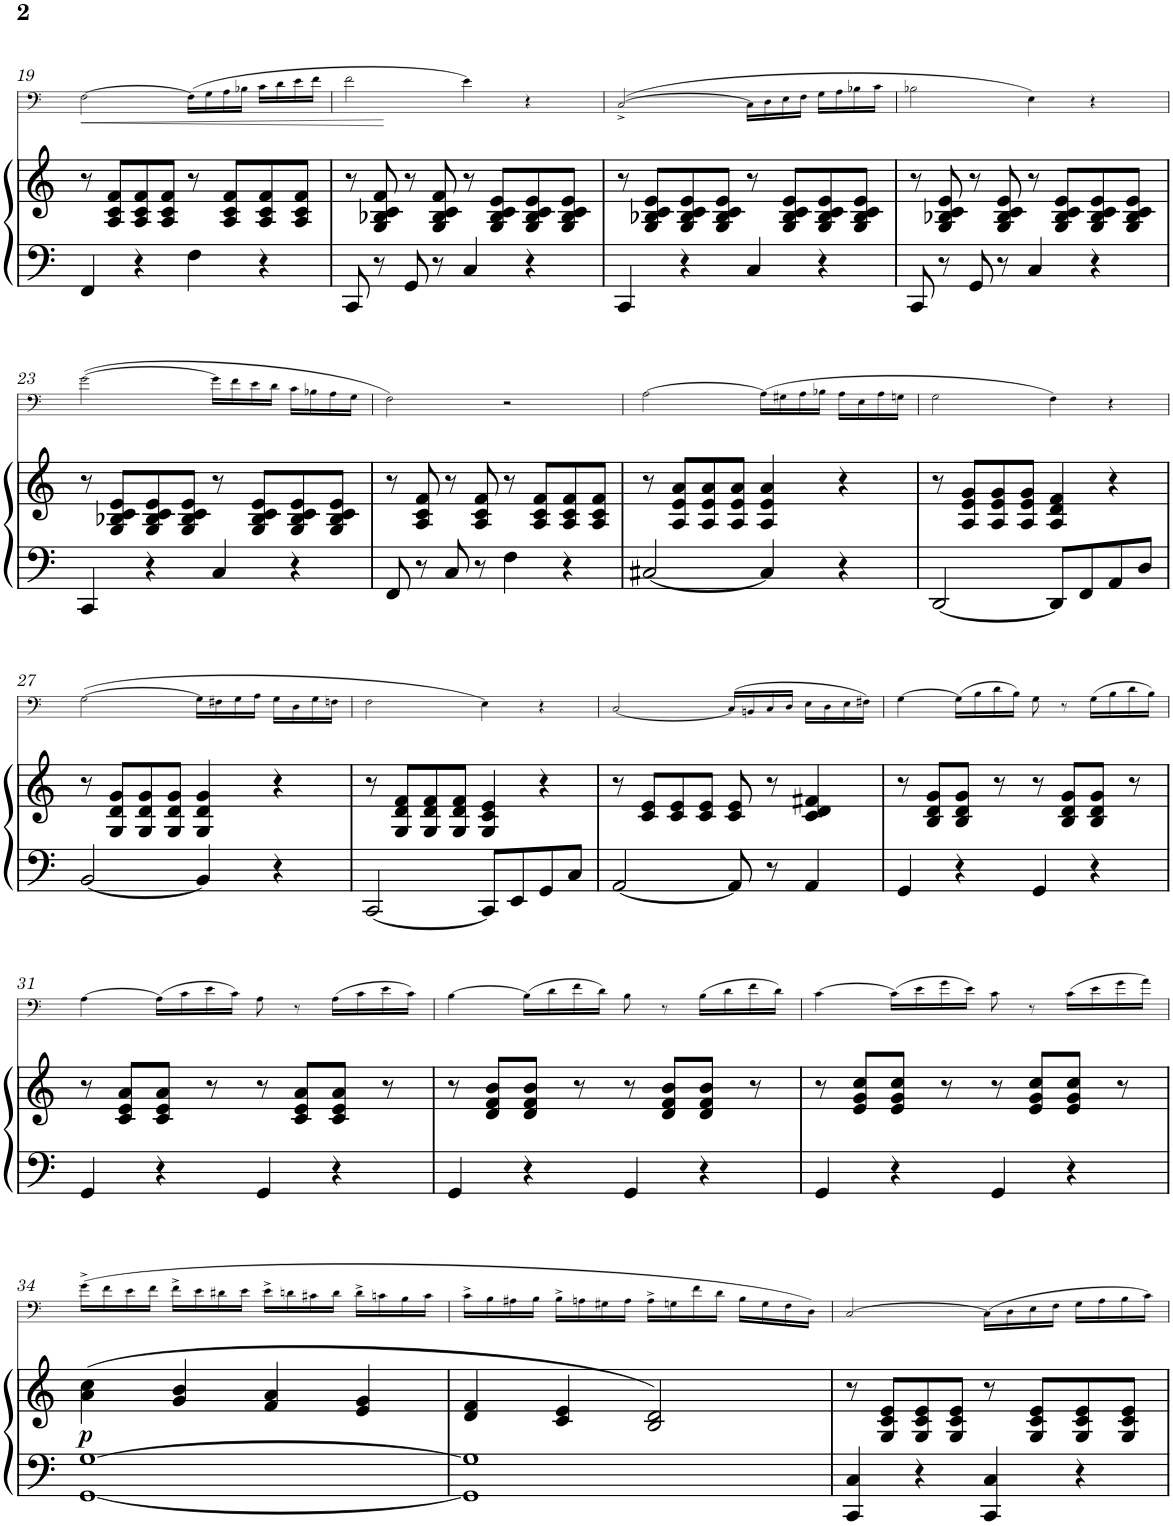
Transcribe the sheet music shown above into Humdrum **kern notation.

**kern	**kern	**dynam	**kern	**dynam
*part2	*part2	*part2	*part1	*part1
*staff3	*staff2	*staff2/3	*staff1	*staff1
*I"Piano	*	*	*I"Trombone	*
*I'Pno	*	*	*I'Trb	*
!!LO:PB:g=z
*clefF4	*clefG2	*	*clefF4	*
*k[]	*k[]	*	*k[]	*
*M4/4	*M4/4	*	*M4/4	*
*met(c)	*met(c)	*	*met(c)	*
=19	=19	=19	=19	=19
!	!	!	!	!LO:HP:b
4FF/	8r	.	[2F\	<
.	8A/ 8c/ 8f/L	.	.	.
4r	8A/ 8c/ 8f/	.	.	.
.	8A/ 8c/ 8f/J	.	.	.
4F\	8r	.	(16F\LL]	.
.	.	.	16G\	.
.	8A/ 8c/ 8f/L	.	16A\	.
.	.	.	16B-X\JJ	.
4r	8A/ 8c/ 8f/	.	16c\LL	.
.	.	.	16d\	.
.	8A/ 8c/ 8f/J	.	16e\	.
.	.	.	16f\JJ	.
=20	=20	=20	=20	=20
8CC/	8r	.	2f\	.
8r	8G/ 8B-X/ 8c/ 8f/	.	.	.
8GG/	8r	.	.	.
8r	8G/ 8B-/ 8c/ 8f/	.	.	.
4C/	8r	.	4e\)	[
.	8G/ 8B-/ 8c/ 8e/L	.	.	.
4r	8G/ 8B-/ 8c/ 8e/	.	4r	.
.	8G/ 8B-/ 8c/ 8e/J	.	.	.
=21	=21	=21	=21	=21
4CC/	8r	.	([2C^/	.
.	8G/ 8B-X/ 8c/ 8e/L	.	.	.
4r	8G/ 8B-/ 8c/ 8e/	.	.	.
.	8G/ 8B-/ 8c/ 8e/J	.	.	.
4C/	8r	.	16C\LL]	.
.	.	.	16D\	.
.	8G/ 8B-/ 8c/ 8e/L	.	16E\	.
.	.	.	16F\JJ	.
4r	8G/ 8B-/ 8c/ 8e/	.	16G\LL	.
.	.	.	16A\	.
.	8G/ 8B-/ 8c/ 8e/J	.	16B-X\	.
.	.	.	16c\JJ	.
=22	=22	=22	=22	=22
8CC/	8r	.	2B-X\	.
8r	8G/ 8B-X/ 8c/ 8e/	.	.	.
8GG/	8r	.	.	.
8r	8G/ 8B-/ 8c/ 8e/	.	.	.
4C/	8r	.	4E\)	.
.	8G/ 8B-/ 8c/ 8e/L	.	.	.
4r	8G/ 8B-/ 8c/ 8e/	.	4r	.
.	8G/ 8B-/ 8c/ 8e/J	.	.	.
!!LO:LB:g=z
=23	=23	=23	=23	=23
4CC/	8r	.	([2g\	.
.	8G/ 8B-X/ 8c/ 8e/L	.	.	.
4r	8G/ 8B-/ 8c/ 8e/	.	.	.
.	8G/ 8B-/ 8c/ 8e/J	.	.	.
4C/	8r	.	16g\LL]	.
.	.	.	16f\	.
.	8G/ 8B-/ 8c/ 8e/L	.	16e\	.
.	.	.	16d\JJ	.
4r	8G/ 8B-/ 8c/ 8e/	.	16c\LL	.
.	.	.	16B-X\	.
.	8G/ 8B-/ 8c/ 8e/J	.	16A\	.
.	.	.	16G\JJ	.
=24	=24	=24	=24	=24
8FF/	8r	.	2F\)	.
8r	8A/ 8c/ 8f/	.	.	.
8C/	8r	.	.	.
8r	8A/ 8c/ 8f/	.	.	.
4F\	8r	.	2r	.
.	8A/ 8c/ 8f/L	.	.	.
4r	8A/ 8c/ 8f/	.	.	.
.	8A/ 8c/ 8f/J	.	.	.
=25	=25	=25	=25	=25
[2C#X/	8r	.	[2A\	.
.	8A/ 8e/ 8a/L	.	.	.
.	8A/ 8e/ 8a/	.	.	.
.	8A/ 8e/ 8a/J	.	.	.
4C#/]	4A/ 4e/ 4a/	.	(16A\LL]	.
.	.	.	16G#X\	.
.	.	.	16A\	.
.	.	.	16B-X\JJ	.
4r	4r	.	16A\LL	.
.	.	.	16E\	.
.	.	.	16A\	.
.	.	.	16Gn\JJ	.
=26	=26	=26	=26	=26
[2DD/	8r	.	2G\	.
.	8A/ 8e/ 8g/L	.	.	.
.	8A/ 8e/ 8g/	.	.	.
.	8A/ 8e/ 8g/J	.	.	.
8DD/L]	4A/ 4d/ 4f/	.	4F\)	.
8FF/	.	.	.	.
8AA/	4r	.	4r	.
8D/J	.	.	.	.
!!LO:LB:g=z
=27	=27	=27	=27	=27
[2BB/	8r	.	([2G\	.
.	8G/ 8d/ 8g/L	.	.	.
.	8G/ 8d/ 8g/	.	.	.
.	8G/ 8d/ 8g/J	.	.	.
4BB/]	4G/ 4d/ 4g/	.	16G\LL]	.
.	.	.	16F#X\	.
.	.	.	16G\	.
.	.	.	16A\JJ	.
4r	4r	.	16G\LL	.
.	.	.	16D\	.
.	.	.	16G\	.
.	.	.	16Fn\JJ	.
=28	=28	=28	=28	=28
[2CC/	8r	.	2F\	.
.	8G/ 8d/ 8f/L	.	.	.
.	8G/ 8d/ 8f/	.	.	.
.	8G/ 8d/ 8f/J	.	.	.
8CC/L]	4G/ 4c/ 4e/	.	4E\)	.
8EE/	.	.	.	.
8GG/	4r	.	4r	.
8C/J	.	.	.	.
=29	=29	=29	=29	=29
[2AA/	8r	.	[2C/	.
.	8c/ 8e/L	.	.	.
.	8c/ 8e/	.	.	.
.	8c/ 8e/J	.	.	.
8AA/]	8c/ 8e/	.	(16C/LL]	.
.	.	.	16BBn/	.
8r	8r	.	16C/	.
.	.	.	16D/JJ	.
4AA/	4c/ 4d/ 4f#X/	.	16E\LL	.
.	.	.	16D\	.
.	.	.	16E\	.
.	.	.	16F#X\JJ)	.
=30	=30	=30	=30	=30
4GG/	8r	.	[4G\	.
.	8B/ 8d/ 8g/L	.	.	.
4r	8B/ 8d/ 8g/J	.	(16G\LL]	.
.	.	.	16B\	.
.	8r	.	16d\	.
.	.	.	16B\JJ)	.
4GG/	8r	.	8G\	.
.	8B/ 8d/ 8g/L	.	8r	.
4r	8B/ 8d/ 8g/J	.	(16G\LL	.
.	.	.	16B\	.
.	8r	.	16d\	.
.	.	.	16B\JJ)	.
!!LO:LB:g=z
=31	=31	=31	=31	=31
4GG/	8r	.	[4A\	.
.	8c/ 8e/ 8a/L	.	.	.
4r	8c/ 8e/ 8a/J	.	(16A\LL]	.
.	.	.	16c\	.
.	8r	.	16e\	.
.	.	.	16c\JJ)	.
4GG/	8r	.	8A\	.
.	8c/ 8e/ 8a/L	.	8r	.
4r	8c/ 8e/ 8a/J	.	(16A\LL	.
.	.	.	16c\	.
.	8r	.	16e\	.
.	.	.	16c\JJ)	.
=32	=32	=32	=32	=32
4GG/	8r	.	[4B\	.
.	8d/ 8f/ 8b/L	.	.	.
4r	8d/ 8f/ 8b/J	.	(16B\LL]	.
.	.	.	16d\	.
.	8r	.	16f\	.
.	.	.	16d\JJ)	.
4GG/	8r	.	8B\	.
.	8d/ 8f/ 8b/L	.	8r	.
4r	8d/ 8f/ 8b/J	.	(16B\LL	.
.	.	.	16d\	.
.	8r	.	16f\	.
.	.	.	16d\JJ)	.
=33	=33	=33	=33	=33
4GG/	8r	.	[4c\	.
.	8e/ 8g/ 8cc/L	.	.	.
4r	8e/ 8g/ 8cc/J	.	(16c\LL]	.
.	.	.	16e\	.
.	8r	.	16g\	.
.	.	.	16e\JJ)	.
4GG/	8r	.	8c\	.
.	8e/ 8g/ 8cc/L	.	8r	.
4r	8e/ 8g/ 8cc/J	.	(16c\LL	.
.	.	.	16e\	.
.	8r	.	16g\	.
.	.	.	16a\JJ)	.
!!LO:LB:g=z
=34	=34	=34	=34	=34
!	!	!LO:DY:b	!	!
[1GG [1G	(4a\ 4cc\	p	(16g^\LL	.
.	.	.	16f\	.
.	.	.	16e\	.
.	.	.	16f\JJ	.
.	4g/ 4b/	.	16f^\LL	.
.	.	.	16e\	.
.	.	.	16d#X\	.
.	.	.	16e\JJ	.
.	4f/ 4a/	.	16e^\LL	.
.	.	.	16dn\	.
.	.	.	16c#X\	.
.	.	.	16d\JJ	.
.	4e/ 4g/	.	16d^\LL	.
.	.	.	16cn\	.
.	.	.	16B\	.
.	.	.	16c\JJ	.
=35	=35	=35	=35	=35
1GG] 1G]	4d/ 4f/	.	16c^\LL	.
.	.	.	16B\	.
.	.	.	16A#X\	.
.	.	.	16B\JJ	.
.	4c/ 4e/	.	16B^\LL	.
.	.	.	16An\	.
.	.	.	16G#X\	.
.	.	.	16A\JJ	.
.	2B/ 2d/)	.	16A^\LL	.
.	.	.	16Gn\	.
.	.	.	16f\	.
.	.	.	16d\JJ	.
.	.	.	16B\LL	.
.	.	.	16G\	.
.	.	.	16F\	.
.	.	.	16D\JJ)	.
=36	=36	=36	=36	=36
4CC/ 4C/	8r	.	[2C/	.
.	8G/ 8c/ 8e/L	.	.	.
4r	8G/ 8c/ 8e/	.	.	.
.	8G/ 8c/ 8e/J	.	.	.
4CC/ 4C/	8r	.	(16C\LL]	.
.	.	.	16D\	.
.	8G/ 8c/ 8e/L	.	16E\	.
.	.	.	16F\JJ	.
4r	8G/ 8c/ 8e/	.	16G\LL	.
.	.	.	16A\	.
.	8G/ 8c/ 8e/J	.	16B\	.
.	.	.	16c\JJ)	.
=	=	=	=	=
*-	*-	*-	*-	*-
